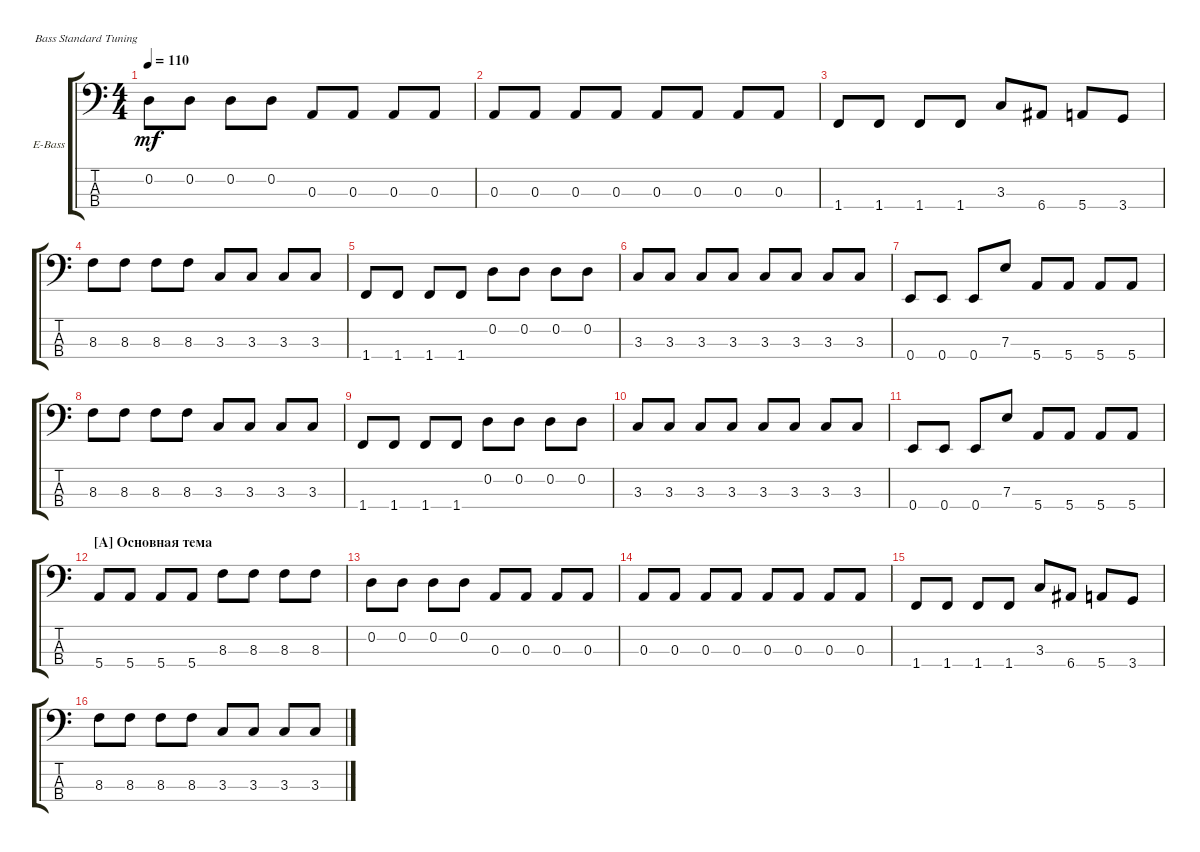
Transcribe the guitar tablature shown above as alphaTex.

\defaultSystemsLayout 4
\bracketExtendMode groupsimilarinstruments
\firstSystemTrackNameOrientation horizontal
\otherSystemsTrackNameOrientation horizontal
\track ("Electric Bass" "E-Bass") {instrument electricbassfinger}
\staff {score tabs}
\tuning (G2 D2 A1 E1)
\ts (4 4)
\tempo 110
\clef f4
\scale
0.333333
\ks c
0.2.8{dy mf} 0.2.8 0.2.8 0.2.8 0.3.8 0.3.8 0.3.8 0.3.8 |
\scale
0.333333 0.3.8 0.3.8 0.3.8 0.3.8 0.3.8 0.3.8 0.3.8 0.3.8 |
\scale
0.333333 1.4.8 1.4.8 1.4.8 1.4.8 3.3.8 6.4.8 5.4.8 3.4.8 |
\scale
0.333333 8.3.8 8.3.8 8.3.8 8.3.8 3.3.8 3.3.8 3.3.8 3.3.8 |
\scale
0.333333 1.4.8 1.4.8 1.4.8 1.4.8 0.2.8 0.2.8 0.2.8 0.2.8 |
\scale
0.333333 3.3.8 3.3.8 3.3.8 3.3.8 3.3.8 3.3.8 3.3.8 3.3.8 |
\scale
0.333333 0.4.8 0.4.8 0.4.8 7.3.8 5.4.8 5.4.8 5.4.8 5.4.8 |
\scale
0.333333 8.3.8 8.3.8 8.3.8 8.3.8 3.3.8 3.3.8 3.3.8 3.3.8 |
\scale
0.333333 1.4.8 1.4.8 1.4.8 1.4.8 0.2.8 0.2.8 0.2.8 0.2.8 |
\scale
0.333333 3.3.8 3.3.8 3.3.8 3.3.8 3.3.8 3.3.8 3.3.8 3.3.8 |
\scale
0.333333 0.4.8 0.4.8 0.4.8 7.3.8 5.4.8 5.4.8 5.4.8 5.4.8 |
\section ("A" "Основная тема")
\scale
0.333333 5.4.8 5.4.8 5.4.8 5.4.8 8.3.8 8.3.8 8.3.8 8.3.8 |
\scale
0.333333 0.2.8 0.2.8 0.2.8 0.2.8 0.3.8 0.3.8 0.3.8 0.3.8 |
\scale
0.333333 0.3.8 0.3.8 0.3.8 0.3.8 0.3.8 0.3.8 0.3.8 0.3.8 |
\scale
0.333333 1.4.8 1.4.8 1.4.8 1.4.8 3.3.8 6.4.8 5.4.8 3.4.8 |
\scale
0.333333 8.3.8 8.3.8 8.3.8 8.3.8 3.3.8 3.3.8 3.3.8 3.3.8
